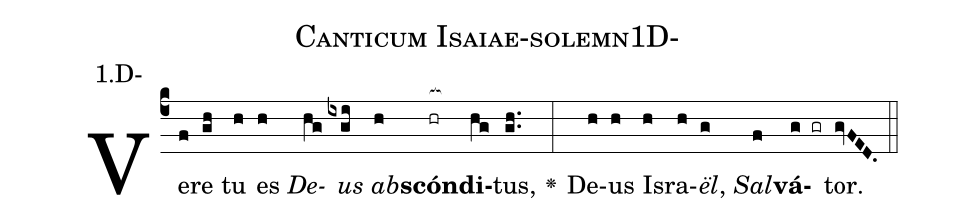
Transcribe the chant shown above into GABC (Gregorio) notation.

name: Canticum Isaiae-solemn1D-;
annotation: 1.D-;
%%
(c4)Ve(f)re(gh) tu(h) es(h) <i>De</i>(hg)<i>us</i>(ixgi) <i>ab</i>(h)<b>scón</b>(hr[ocb:1{])<b>di</b>(hg[ocb:0}])tus,(gh..) <v>\greheightstar</v>(:) De(h)us(h) Is(h)ra(h)<i>ël</i>,(g) <i>Sal</i>(f)<b>vá</b>(g gr)tor.(gvFED.) (::)


%E(h) u(h) o(g) u(f) a(g) e.(gvFED.) (::)
